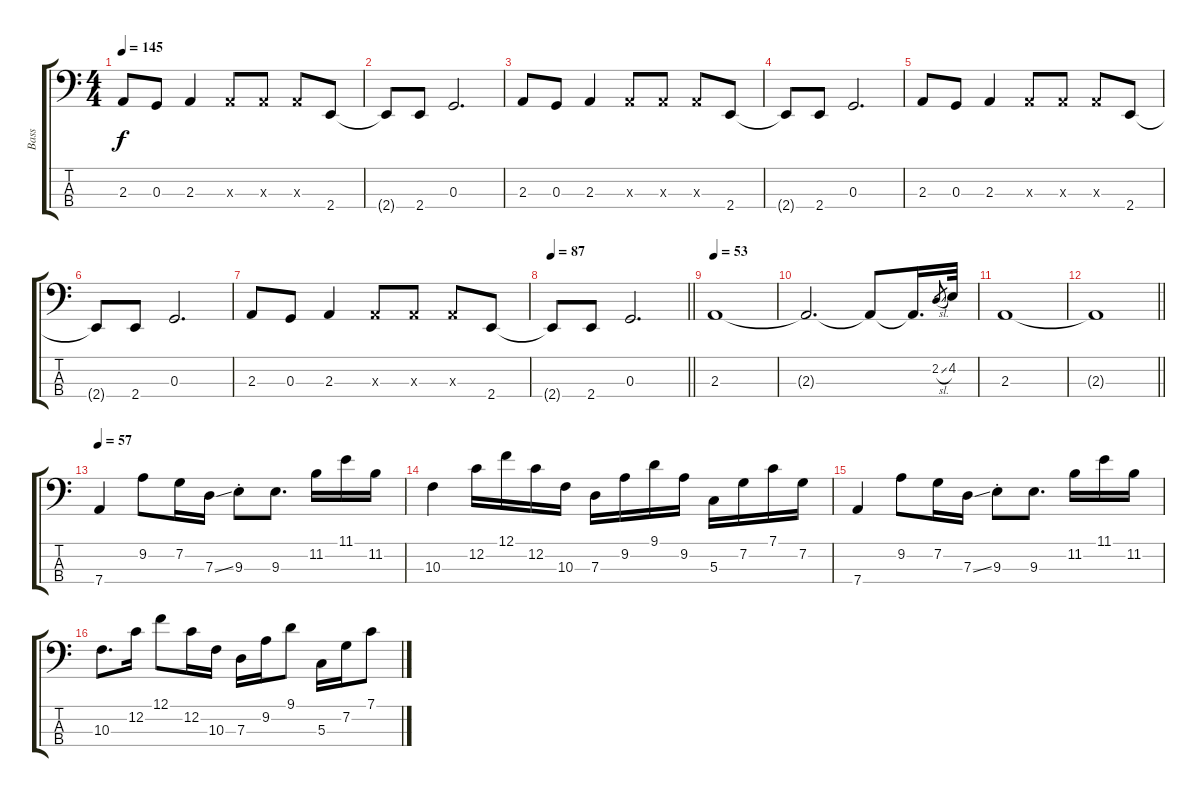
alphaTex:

\track ("Bass" "Bass") {instrument slapbass2}
\staff {score tabs}
\tuning (F2 C2 G1 D1) {hide}
\ts (4 4)
\tempo 145
\clef f4
\ks c
2.3.8{dy f} 0.3.8 2.3.4 2.3{x}.8 2.3{x}.8 2.3{x}.8 2.4.8 |
2.4{t}.8 2.4.8 0.3.2{d} |
2.3.8 0.3.8 2.3.4 2.3{x}.8 2.3{x}.8 2.3{x}.8 2.4.8 |
2.4{t}.8 2.4.8 0.3.2{d} |
2.3.8 0.3.8 2.3.4 2.3{x}.8 2.3{x}.8 2.3{x}.8 2.4.8 |
2.4{t}.8 2.4.8 0.3.2{d} |
2.3.8 0.3.8 2.3.4 2.3{x}.8 2.3{x}.8 2.3{x}.8 2.4.8 |
\tempo 87
\barLineRight lightlight
2.4{t}.8 2.4.8 0.3.2{d} |
\tempo 53
2.3.1 |
2.3{t}.2{d} 2.3{t}.8 2.3{t}.16{d} 2.2{sl}.8{gr} 4.2.32 |
2.3.1 |
\barLineRight lightlight
2.3{t}.1 |
\tempo 57
7.4.4 9.2.8 7.2.16 7.3{ss}.16 9.3{st}.8 9.3.8{d} 11.2.16 11.1.16 11.2.16 |
10.3.4 12.2.16 12.1.16 12.2.16 10.3.16 7.3.16 9.2.16 9.1.16 9.2.16 5.3.16 7.2.16 7.1.16 7.2.16 |
7.4.4 9.2.8 7.2.16 7.3{ss}.16 9.3{st}.8 9.3.8{d} 11.2.16 11.1.16 11.2.16 |
10.3.8{d} 12.2.16 12.1.8 12.2.16 10.3.16 7.3.16 9.2.16 9.1.8 5.3.16 7.2.16 7.1.8
